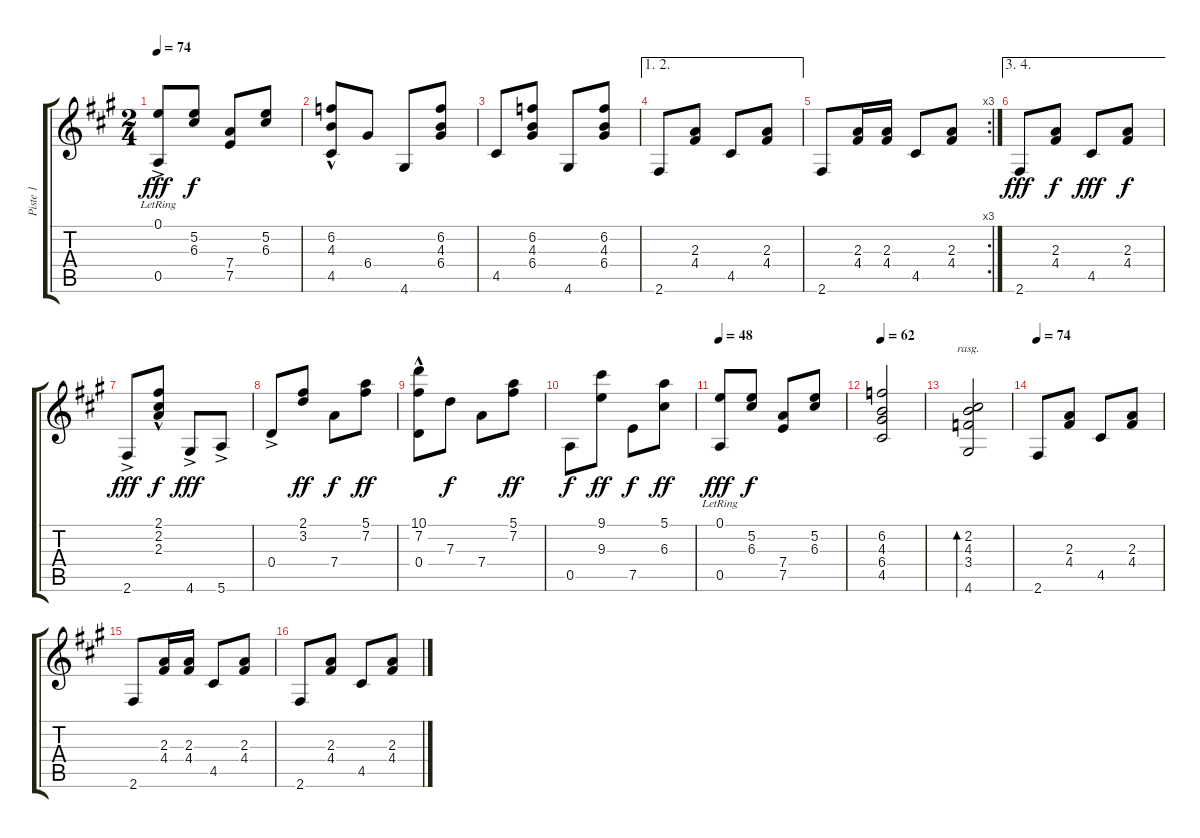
\track ("Piste 1" "Piste 1") {instrument acousticguitarsteel}
\staff {score tabs}
\tuning (E4 B3 G3 D3 A2 E2) {hide}
\ts (2 4)
\tempo 74
\clef g2
\ks f#minor
(0.1{ac lr} 0.5).8{dy fff} (5.2 6.3).8{dy f} (7.4 7.5).8 (5.2 6.3).8 |
(6.2{hac} 4.3{hac} 4.5).8 6.4.8 4.6.8 (6.2 4.3 6.4).8 |
4.5.8 (6.2 4.3 6.4).8 4.6.8 (6.2 4.3 6.4).8 |
\ae (1 2)
2.6.8 (2.3 4.4).8 4.5.8 (2.3 4.4).8 |
\rc 3
2.6.8 (2.3 4.4).16 (2.3 4.4).16 4.5.8 (2.3 4.4).8 |
\ae (3 4)
2.6.8{dy fff} (2.3 4.4).8{dy f} 4.5.8{dy fff} (2.3 4.4).8{dy f} |
2.6{ac}.8{dy fff} (2.1{hac} 2.2{hac} 2.3{hac}).8{dy f} 4.6{ac}.8{dy fff} 5.6{ac}.8 |
0.4{ac}.8 (2.1 3.2).8{dy ff} 7.4.8{dy f} (5.1 7.2).8{dy ff} |
(10.1{hac} 7.2{hac} 0.4).8 7.3.8{dy f} 7.4.8 (5.1 7.2).8{dy ff} |
0.5.8{dy f} (9.1 9.3).8{dy ff} 7.5.8{dy f} (5.1 6.3).8{dy ff} |
\tempo 48
(0.1{lr} 0.5).8{dy fff} (5.2 6.3).8{dy f} (7.4 7.5).8 (5.2 6.3).8 |
\tempo 62
(6.2 4.3 6.4 4.5).2 |
(2.2 4.3 3.4 4.6).2{bd 480 rasg ii} |
\tempo 74
2.6.8 (2.3 4.4).8 4.5.8 (2.3 4.4).8 |
2.6.8 (2.3 4.4).16 (2.3 4.4).16 4.5.8 (2.3 4.4).8 |
2.6.8 (2.3 4.4).8 4.5.8 (2.3 4.4).8
